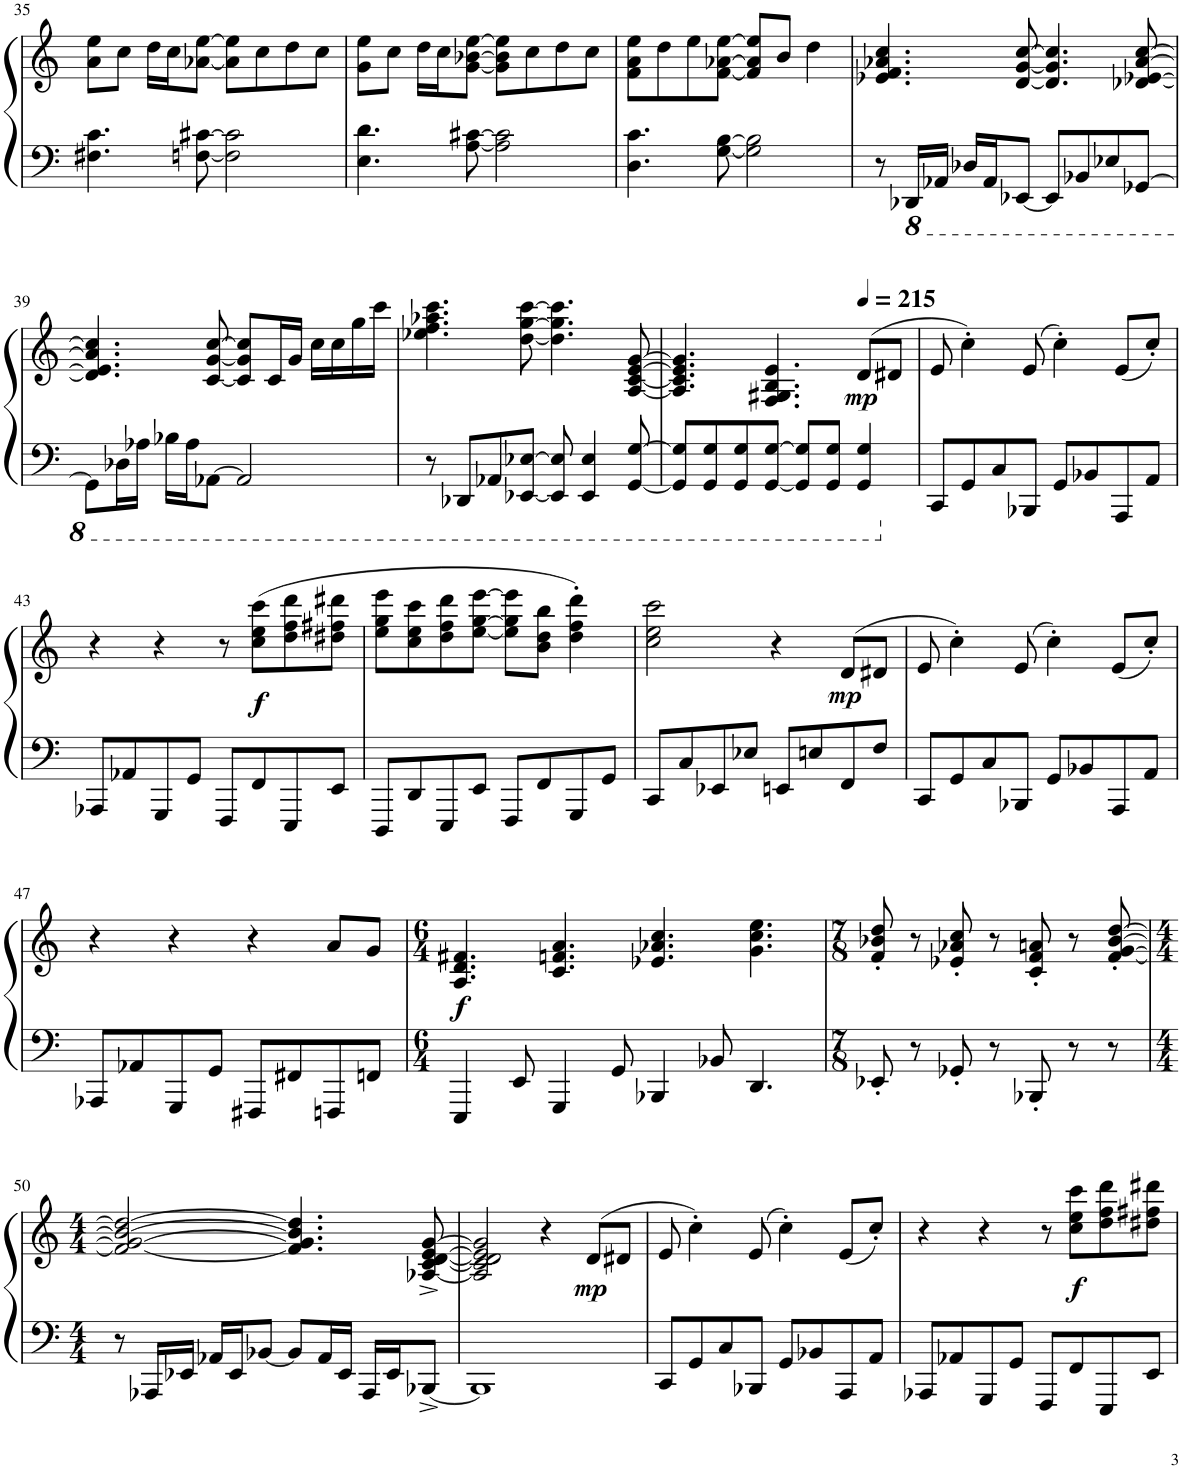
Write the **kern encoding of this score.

**kern	**kern	**dynam
*part1	*part1	*part1
*staff2	*staff1	*staff1/2
*I"Piano	*	*
*I'Pno.	*	*
!!LO:PB:g=z
*clefF4	*clefG2	*
*k[]	*k[]	*
*M4/4	*M4/4	*
=35	=35	=35
4.F#X\ 4.c\	8a\ 8ee\L	.
.	8cc\J	.
.	16dd\LL	.
.	16cc\J	.
[8Fn\ [8c#X\	[8a-X\ [8ee\J	.
2F\] 2c#\]	8a-\] 8ee\]L	.
.	8cc\	.
.	8dd\	.
.	8cc\J	.
=36	=36	=36
4.E\ 4.d\	8g\ 8ee\L	.
.	8cc\J	.
.	16dd\LL	.
.	16cc\J	.
[8A\ [8c#X\	[8g\ [8b-X\ [8ee\J	.
2A\] 2c#\]	8g\] 8b-\] 8ee\]L	.
.	8cc\	.
.	8dd\	.
.	8cc\J	.
=37	=37	=37
4.D\ 4.c\	8f\ 8a\ 8ee\L	.
.	8dd\	.
.	8ee\	.
[8G\ [8B\	[8f\ [8a-X\ [8ee\J	.
2G\] 2B\]	8f/] 8a-/] 8ee/]L	.
.	8b/J	.
.	4dd\	.
=38	=38	=38
8r	4.e-X/ 4.f/ 4.a-X/ 4.cc/	.
*8ba	*	*
16DDD-X/LL	.	.
16AAA-X/JJ	.	.
16DD-X/LL	.	.
16AAA-/J	.	.
[8EEE-X/J	[8d/ [8g/ [8cc/	.
8EEE-/L]	4.d/] 4.g/] 4.cc/]	.
8BBB-X/	.	.
8EE-X/	.	.
[8GGG-X/J	[8d-X/ [8e-X/ [8a-/ [8cc/	.
!!LO:LB:g=z
=39	=39	=39
8GGG-\L]	4.d-/] 4.e-/] 4.a-/] 4.cc/]	.
16DD-X\L	.	.
16AA-X\JJ	.	.
16BB-X\LL	.	.
16AA-\J	.	.
[8AAA-X\J	[8c/ [8g/ [8cc/	.
2AAA-/]	8c/] 8g/] 8cc/]L	.
.	16c/L	.
.	16g/JJ	.
.	16cc\LL	.
.	16cc\	.
.	16gg\	.
.	16ccc\JJ	.
=40	=40	=40
8r	4.ee-X\ 4.ff\ 4.aa-X\ 4.ccc\	.
8DDD-X/L	.	.
8AAA-X/	.	.
[8EEE-X/ [8EE-X/J	[8dd\ [8gg\ [8ccc\	.
8EEE-/] 8EE-/]	4.dd\] 4.gg\] 4.ccc\]	.
4EEE-/ 4EE-/	.	.
[8GGG/ [8GG/	[8A/ [8c/ [8e/ [8g/	.
=41	=41	=41
8GGG/] 8GG/]L	4.A/] 4.c/] 4.e/] 4.g/]	.
8GGG/ 8GG/	.	.
8GGG/ 8GG/	.	.
[8GGG/ [8GG/J	4.F/ 4.G#X/ 4.B/ 4.e/	.
8GGG/] 8GG/]L	.	.
8GGG/ 8GG/J	.	.
*	*MM215	*
!	!	!LO:DY:b
4GGG/ 4GG/	(8d/L	mp
.	8d#X/J	.
=42	=42	=42
*X8ba	*	*
8CC/L	8e/	.
8GG/	4cc'\)	.
8C/	.	.
8BBB-X/J	(8e/	.
8GG/L	4cc'\)	.
8BB-X/	.	.
8AAA/	(8e/L	.
8AA/J	8cc'/J)	.
!!LO:LB:g=z
=43	=43	=43
8AAA-X/L	4r	.
8AA-X/	.	.
8GGG/	4r	.
8GG/J	.	.
8FFF/L	8r	.
!	!	!LO:DY:b
8FF/	(8cc\ 8ee\ 8ccc\L	f
8EEE/	8dd\ 8ff\ 8ddd\	.
8EE/J	8dd#X\ 8ff#X\ 8ddd#X\J	.
=44	=44	=44
8DDD/L	8ee\ 8gg\ 8eee\L	.
8DD/	8cc\ 8ee\ 8ccc\	.
8EEE/	8dd\ 8ff\ 8ddd\	.
8EE/J	[8ee\ [8gg\ [8eee\J	.
8FFF/L	8ee\] 8gg\] 8eee\]L	.
8FF/	8b\ 8dd\ 8bb\J	.
8GGG/	4dd\' 4ff\' 4ddd\')	.
8GG/J	.	.
=45	=45	=45
8CC/L	2cc\ 2ee\ 2ccc\	.
8C/	.	.
8EE-X/	.	.
8E-X/J	.	.
8EEn/L	4r	.
8En/	.	.
!	!	!LO:DY:b
8FF/	(8d/L	mp
8F/J	8d#X/J	.
=46	=46	=46
8CC/L	8e/	.
8GG/	4cc'\)	.
8C/	.	.
8BBB-X/J	(8e/	.
8GG/L	4cc'\)	.
8BB-X/	.	.
8AAA/	(8e/L	.
8AA/J	8cc'/J)	.
!!LO:LB:g=z
=47	=47	=47
8AAA-X/L	4r	.
8AA-X/	.	.
8GGG/	4r	.
8GG/J	.	.
8FFF#X/L	4r	.
8FF#X/	.	.
8FFFn/	8a/L	.
8FFn/J	8g/J	.
=48	=48	=48
*M6/4	*M6/4	*
!	!	!LO:DY:b
4EEE/	4.A/ 4.d/ 4.f#X/	f
8EE/	.	.
4GGG/	4.c/ 4.fn/ 4.a/	.
8GG/	.	.
4BBB-X/	4.e-X/ 4.a-X/ 4.cc/	.
8BB-X/	.	.
4.DD/	4.g\ 4.cc\ 4.ee\	.
=49	=49	=49
*M7/8	*M7/8	*
8EE-X'/	8f/' 8b-X/' 8dd/'	.
8r	8r	.
8GG-X'/	8e-X/' 8a-X/' 8cc/'	.
8r	8r	.
8BBB-X'/	8c/' 8f/' 8an/'	.
8r	8r	.
8r	[8f/' [8g/' [8b-/' [8dd/'	.
!!LO:LB:g=z
=50	=50	=50
*M4/4	*M4/4	*
8r	2f/_ 2g/_ 2b-/_ 2dd/_	.
16AAA-X/LL	.	.
16EE-X/JJ	.	.
16AA-X/LL	.	.
16EE-/J	.	.
[8BB-X/J	.	.
8BB-/L]	4.f/] 4.g/] 4.b-/] 4.dd/]	.
16AA-/L	.	.
16EE-/JJ	.	.
16AAA-/LL	.	.
16EE-/J	.	.
[8BBB-X^/J	[8A-X/^ [8c/^ [8d/^ [8e/^ [8g/^	.
=51	=51	=51
1BBB-]	2A-/] 2c/] 2d/] 2e/] 2g/]	.
.	4r	.
!	!	!LO:DY:b
.	(8d/L	mp
.	8d#X/J	.
=52	=52	=52
8CC/L	8e/	.
8GG/	4cc'\)	.
8C/	.	.
8BBB-X/J	(8e/	.
8GG/L	4cc'\)	.
8BB-X/	.	.
8AAA/	(8e/L	.
8AA/J	8cc'/J)	.
=53	=53	=53
8AAA-X/L	4r	.
8AA-X/	.	.
8GGG/	4r	.
8GG/J	.	.
8FFF/L	8r	.
!	!	!LO:DY:b
8FF/	8cc\ 8ee\ 8ccc\L	f
8EEE/	8dd\ 8ff\ 8ddd\	.
8EE/J	8dd#X\ 8ff#X\ 8ddd#X\J	.
=	=	=
*-	*-	*-
